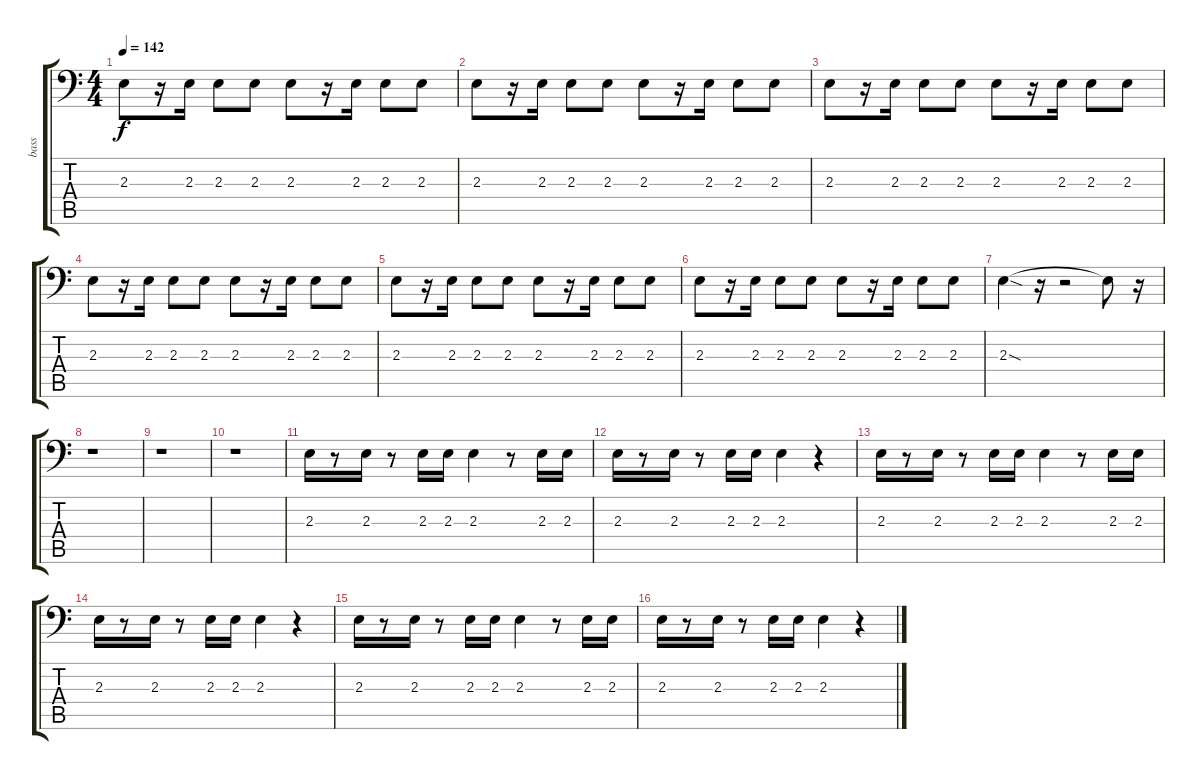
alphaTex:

\track ("bass" "bass") {instrument electricbassfinger}
\staff {score tabs}
\tuning (C3 G2 D2 A1 E1 B0) {hide}
\ts (4 4)
\tempo 142
\clef f4
\ks c
2.3.8{dy f} r.16 2.3.16 2.3.8 2.3.8 2.3.8 r.16 2.3.16 2.3.8 2.3.8 |
2.3.8 r.16 2.3.16 2.3.8 2.3.8 2.3.8 r.16 2.3.16 2.3.8 2.3.8 |
2.3.8 r.16 2.3.16 2.3.8 2.3.8 2.3.8 r.16 2.3.16 2.3.8 2.3.8 |
2.3.8 r.16 2.3.16 2.3.8 2.3.8 2.3.8 r.16 2.3.16 2.3.8 2.3.8 |
2.3.8 r.16 2.3.16 2.3.8 2.3.8 2.3.8 r.16 2.3.16 2.3.8 2.3.8 |
2.3.8 r.16 2.3.16 2.3.8 2.3.8 2.3.8 r.16 2.3.16 2.3.8 2.3.8 |
2.3{sod}.4 r.16 r.2 2.3{t}.8 r.16 |
r.1 |
r.1 |
r.1 |
2.3.16 r.8 2.3.16 r.8 2.3.16 2.3.16 2.3.4 r.8 2.3.16 2.3.16 |
2.3.16 r.8 2.3.16 r.8 2.3.16 2.3.16 2.3.4 r.4 |
2.3.16 r.8 2.3.16 r.8 2.3.16 2.3.16 2.3.4 r.8 2.3.16 2.3.16 |
2.3.16 r.8 2.3.16 r.8 2.3.16 2.3.16 2.3.4 r.4 |
2.3.16 r.8 2.3.16 r.8 2.3.16 2.3.16 2.3.4 r.8 2.3.16 2.3.16 |
2.3.16 r.8 2.3.16 r.8 2.3.16 2.3.16 2.3.4 r.4
